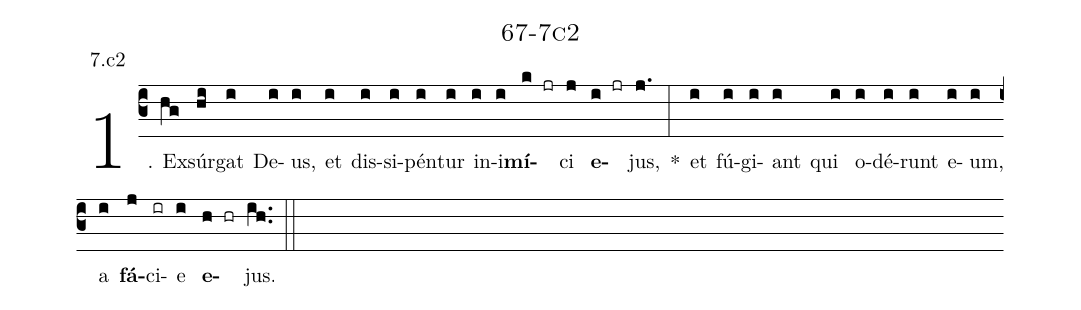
name: 67-7c2;
annotation: 7.c2;
%%
(c3)1. Ex(hg)súr(hi)gat(i) De(i)us,(i) et(i) dis(i)si(i)pén(i)tur(i) in(i)i(i)<b>mí</b>(k jr)ci(j) <b>e</b>(i jr)jus,(j.) *(:) et(i) fú(i)gi(i)ant(i) qui(i) o(i)dé(i)runt(i) e(i)um,(i) a(i) <b>fá</b>(j)ci(ir)e(i) <b>e</b>(h hr)jus.(ih..) (::)
